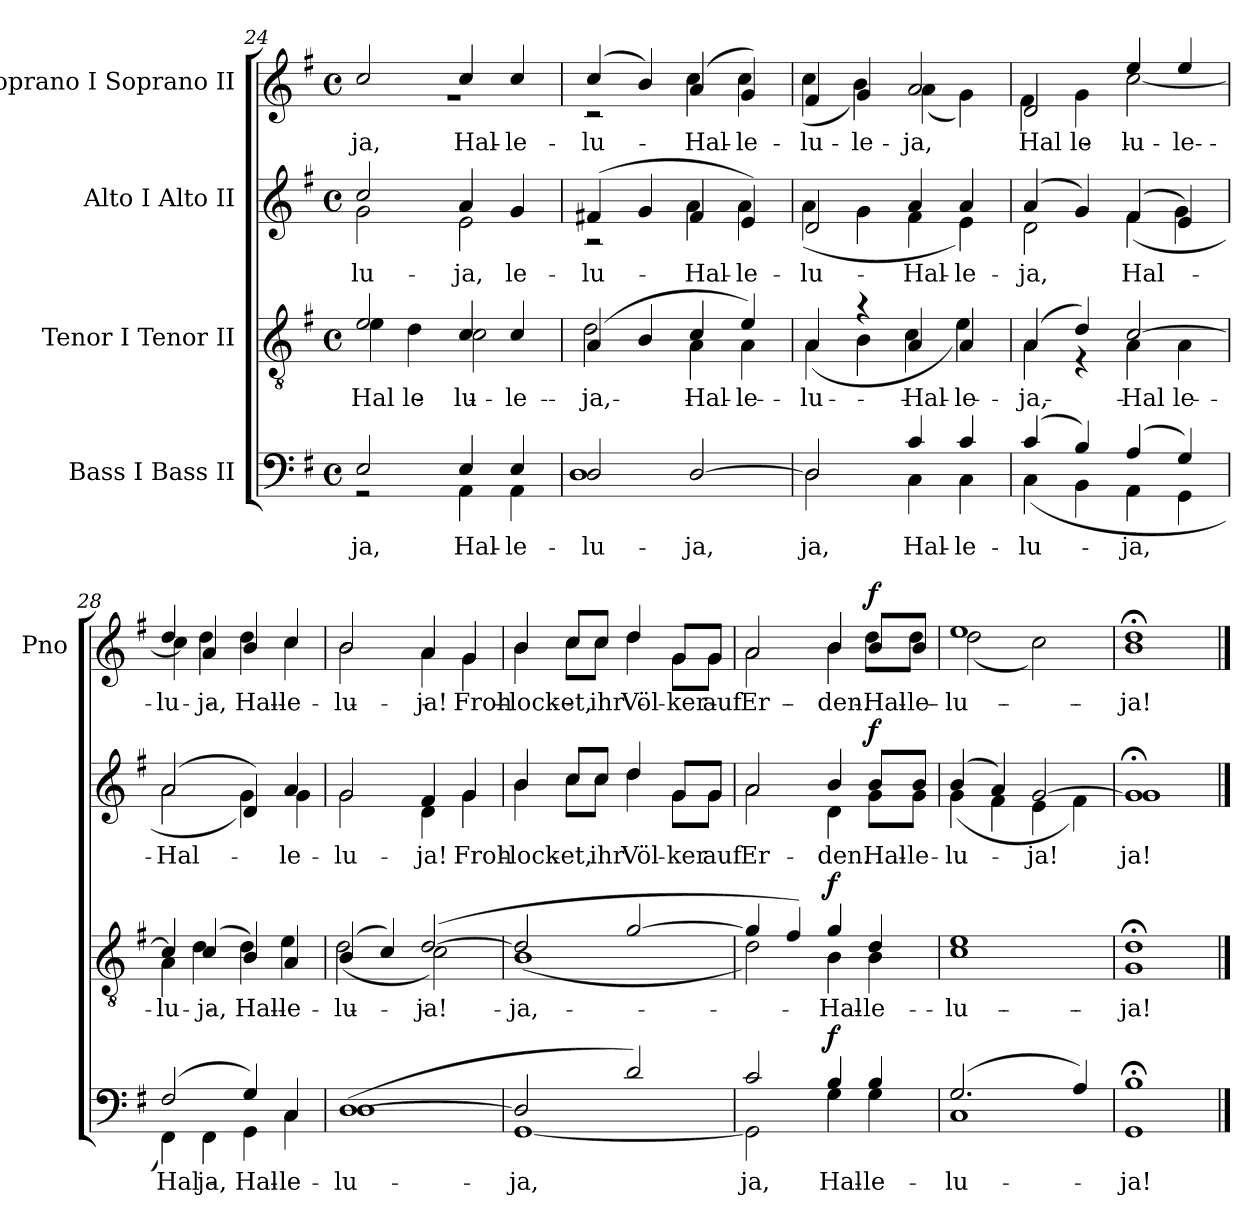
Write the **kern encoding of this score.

**kern	**text	**dynam	**kern	**text	**dynam	**kern	**text	**dynam	**kern	**text	**dynam
*part4	*part4	*part4	*part3	*part3	*part3	*part2	*part2	*part2	*part1	*part1	*part1
*staff4	*staff4	*staff4	*staff3	*staff3	*staff3	*staff2	*staff2	*staff2	*staff1	*staff1	*staff1
*I"Bass I Bass II	*	*	*I"Tenor I Tenor II	*	*	*I"Alto I Alto II	*	*	*I"Soprano I Soprano II	*	*
*	*	*	*	*	*	*	*	*	*I'Pno	*	*
*clefF4	*	*	*clefGv2	*	*	*clefG2	*	*	*clefG2	*	*
*k[f#]	*	*	*k[f#]	*	*	*k[f#]	*	*	*k[f#]	*	*
*G:	*	*	*G:	*	*	*G:	*	*	*G:	*	*
*M4/4	*	*	*M4/4	*	*	*M4/4	*	*	*M4/4	*	*
*met(c)	*	*	*met(c)	*	*	*met(c)	*	*	*met(c)	*	*
=24	=24	=24	=24	=24	=24	=24	=24	=24	=24	=24	=24
!	!LO:LY:a	!	!	!LO:LY:a	!	!	!	!	!	!	!
*^	*	*	*^	*	*	*	*	*	*	*	*
!	!	!	!	!	!	!LO:LY:b	!	!	!LO:LY:a	!	!	!	!
*	*	*	*	*	*	*	*	*^	*	*	*	*	*
!	!	!	!	!	!	!	!	!	!	!LO:LY:b	!	!	!LO:LY:a	!
*	*	*	*	*	*	*	*	*	*	*	*	*^	*	*
2E/	2r	-ja,	.	2e/	4e\	Hal-	.	2cc/	2g\	-lu-	.	2cc/	1r	-ja,	.
!	!	!	!	!	!	!LO:LY:b	!	!	!	!	!	!	!	!	!
.	.	.	.	.	4d\	-le-	.	.	.	.	.	.	.	.	.
!	!	!LO:LY:a	!	!	!	!	!	!	!	!	!	!	!	!	!
!	!	!LO:LY:b	!	!	!	!LO:LY:a	!	!	!	!	!	!	!	!	!
!	!	!	!	!	!	!LO:LY:b	!	!	!	!LO:LY:a	!	!	!	!	!
!	!	!	!	!	!	!	!	!	!	!LO:LY:b	!	!	!	!LO:LY:a	!
4E/	4AA\	Hal-	.	4c/	2c\	-lu-	.	4a/	2e\	-ja,	.	4cc/	.	Hal-	.
!	!	!LO:LY:a	!	!	!	!	!	!	!	!	!	!	!	!	!
!	!	!LO:LY:b	!	!	!	!LO:LY:a	!	!	!	!LO:LY:a	!	!	!	!LO:LY:a	!
4E/	4AA\	-le-	.	4c/	.	-le-	.	4g/	.	-le-	.	4cc/	.	-le-	.
=25	=25	=25	=25	=25	=25	=25	=25	=25	=25	=25	=25	=25	=25	=25	=25
!	!	!LO:LY:a	!	!	!	!	!	!	!	!	!	!	!	!	!
!	!	!LO:LY:b	!	!	!	!LO:LY:a	!	!	!	!	!	!	!	!	!
!	!	!	!	!	!	!LO:LY:b	!	!	!	!LO:LY:a	!	!	!	!LO:LY:a	!
2D/	1D	-lu-	.	(>4A/	2d\	-ja,	.	(>4f#X/	2r	-lu-	.	(>4cc/	2r	-lu-	.
.	.	.	.	4B/	.	.	.	4g/	.	.	.	4b/)	.	.	.
!	!	!LO:LY:a	!	!	!	!LO:LY:b	!	!	!	!LO:LY:b	!	!	!	!LO:LY:a	!
!	!	!	!	!	!	!	!	!	!	!	!	!	!	!LO:LY:b	!
[2D/	.	-ja,	.	4c/	4A\	Hal-	.	4f#/	4a\	Hal-	.	(>4a/	4cc\	Hal-	.
!	!	!	!	!	!	!LO:LY:b	!	!	!	!LO:LY:b	!	!	!	!LO:LY:b	!
.	.	.	.	4e/)	4A\	-le-	.	4e/)	4a\	-le-	.	4g/)	4cc\	-le-	.
=26	=26	=26	=26	=26	=26	=26	=26	=26	=26	=26	=26	=26	=26	=26	=26
!	!	!LO:LY:b	!	!	!	!LO:LY:a	!	!	!	!	!	!	!	!	!
!	!	!	!	!	!	!LO:LY:b	!	!	!	!LO:LY:a	!	!	!	!	!
!	!	!	!	!	!	!	!	!	!	!LO:LY:b	!	!	!	!LO:LY:a	!
!	!	!	!	!	!	!	!	!	!	!	!	!	!	!LO:LY:b	!
2D/]	2D\	-ja,	.	4A/	(<4A\	-lu-	.	2d/	(<4a\	-lu-	.	4f#/	(<4cc\	-lu-	.
!	!	!	!	!	!	!	!	!	!	!	!	!	!	!LO:LY:a	!
.	.	.	.	4r	4B\	.	.	.	4g\	.	.	4g/	4b\)	-le-	.
!	!	!LO:LY:a	!	!	!	!	!	!	!	!	!	!	!	!	!
!	!	!LO:LY:b	!	!	!	!LO:LY:a	!	!	!	!LO:LY:a	!	!	!	!LO:LY:a	!
!	!	!	!	!	!	!	!	!	!	!	!	!	!	!LO:LY:b	!
4c/	4C\	Hal-	.	4A/	4c\	Hal-	.	4a/	4f#\	Hal-	.	2a/	(<4a\	-ja,	.
!	!	!LO:LY:a	!	!	!	!	!	!	!	!	!	!	!	!	!
!	!	!LO:LY:b	!	!	!	!LO:LY:a	!	!	!	!LO:LY:a	!	!	!	!	!
4c/	4C\	-le-	.	4A/	4e\)	-le-	.	4a/	4e\)	-le-	.	.	4g\)	.	.
=27	=27	=27	=27	=27	=27	=27	=27	=27	=27	=27	=27	=27	=27	=27	=27
!	!	!LO:LY:a	!	!	!	!	!	!	!	!	!	!	!	!	!
!	!	!LO:LY:b	!	!	!	!LO:LY:a	!	!	!	!	!	!	!	!	!
!	!	!	!	!	!	!LO:LY:b	!	!	!	!LO:LY:a	!	!	!	!	!
!	!	!	!	!	!	!	!	!	!	!LO:LY:b	!	!	!	!LO:LY:a	!
!	!	!	!	!	!	!	!	!	!	!	!	!	!	!LO:LY:b	!
(>4c/	(<4C\	­lu-	.	(>4A/	4A\	­ja,	.	(>4a/	2d\	­ja,	.	2d/	4f#\	Hal-	.
!	!	!	!	!	!	!	!	!	!	!	!	!	!	!LO:LY:b	!
4B/)	4BB\	.	.	4d/)	4r	.	.	4g/)	.	.	.	.	4g\	-le-	.
!	!	!LO:LY:a	!	!	!	!LO:LY:a	!	!	!	!	!	!	!	!	!
!	!	!	!	!	!	!LO:LY:b	!	!	!	!LO:LY:a	!	!	!	!	!
!	!	!	!	!	!	!	!	!	!	!LO:LY:b	!	!	!	!LO:LY:a	!
!	!	!	!	!	!	!	!	!	!	!	!	!	!	!LO:LY:b	!
(>4A/	4AA\	-ja,	.	[2c/	4A\	Hal-	.	(>4f#/	(<4f#\	Hal-	.	4ee/	[2cc\	-lu-	.
!	!	!	!	!	!	!LO:LY:b	!	!	!	!	!	!	!	!LO:LY:a	!
4G/)	4GG\	.	.	.	4A\	-le-	.	4e/)	4g\	.	.	4ee/	.	-le-	.
=28	=28	=28	=28	=28	=28	=28	=28	=28	=28	=28	=28	=28	=28	=28	=28
!	!	!LO:LY:a	!	!	!	!LO:LY:b	!	!	!	!LO:LY:a	!	!	!	!LO:LY:a	!
(>2F#/	4FF#\)	Hal-	.	4c/]	4A\	-lu-	.	(>2a/	2a\	Hal-	.	4dd/	4cc\]	-lu-	.
!	!	!LO:LY:b	!	!	!	!LO:LY:a	!	!	!	!	!	!	!	!	!
!	!	!	!	!	!	!LO:LY:b	!	!	!	!	!	!	!	!LO:LY:a	!
!	!	!	!	!	!	!	!	!	!	!	!	!	!	!LO:LY:b	!
.	4FF#\	-ja,	.	(>4c/	4d\	-ja,	.	.	.	.	.	4a/	4dd\	-ja,	.
!	!	!LO:LY:b	!	!	!	!LO:LY:b	!	!	!	!	!	!	!	!LO:LY:b	!
4G/)	4GG\	Hal-	.	4B/)	4d\	Hal-	.	4d/)	4g\)	.	.	4b/	4dd\	Hal-	.
!	!	!LO:LY:a	!	!	!	!	!	!	!	!	!	!	!	!	!
!	!	!LO:LY:b	!	!	!	!LO:LY:a	!	!	!	!	!	!	!	!	!
!	!	!	!	!	!	!LO:LY:b	!	!	!	!LO:LY:a	!	!	!	!	!
!	!	!	!	!	!	!	!	!	!	!LO:LY:b	!	!	!	!LO:LY:b	!
4C/	4C\	-le-	.	4A/	4e\	-le-	.	4a/	4g\	-le-	.	4cc/	4cc\	-le-	.
=29	=29	=29	=29	=29	=29	=29	=29	=29	=29	=29	=29	=29	=29	=29	=29
!	!	!LO:LY:a	!	!	!	!	!	!	!	!	!	!	!	!	!
!	!	!LO:LY:b	!	!	!	!LO:LY:a	!	!	!	!	!	!	!	!	!
!	!	!	!	!	!	!LO:LY:b	!	!	!	!LO:LY:a	!	!	!	!	!
!	!	!	!	!	!	!	!	!	!	!LO:LY:b	!	!	!	!LO:LY:b	!
(>[1D	1D	-lu-	.	(>4B/	(<2d\	-lu-	.	2g/	2g\	-lu-	.	2b/	2b\	-lu-	.
.	.	.	.	4c/)	.	.	.	.	.	.	.	.	.	.	.
!	!	!	!	!	!	!LO:LY:a	!	!	!	!LO:LY:a	!	!	!	!	!
!	!	!	!	!	!	!	!	!	!	!LO:LY:b	!	!	!	!LO:LY:b	!
.	.	.	.	(>[2d/	2c\)	-ja!	.	4f#/	4d\	-ja!	.	4a/	4a\	-ja!	.
!	!	!	!	!	!	!	!	!	!	!LO:LY:b	!	!	!	!LO:LY:b	!
.	.	.	.	.	.	.	.	4g/	4g\	Froh-	.	4g/	4g\	Froh-	.
=30	=30	=30	=30	=30	=30	=30	=30	=30	=30	=30	=30	=30	=30	=30	=30
!	!	!LO:LY:b	!	!	!	!LO:LY:b	!	!	!	!LO:LY:b	!	!	!	!LO:LY:b	!
2D/]	[1GG	-ja,	.	2d/]	(<1B	-ja,	.	4b/	4b\	-lock-	.	4b/	4b\	-lock-	.
!	!	!	!	!	!	!	!	!	!	!LO:LY:b	!	!	!	!LO:LY:b	!
.	.	.	.	.	.	.	.	8cc/L	8cc\L	-et,	.	8cc/L	8cc\L	-et,	.
!	!	!	!	!	!	!	!	!	!	!LO:LY:b	!	!	!	!LO:LY:b	!
.	.	.	.	.	.	.	.	8cc/J	8cc\J	ihr	.	8cc/J	8cc\J	ihr	.
!	!	!	!	!	!	!	!	!	!	!LO:LY:b	!	!	!	!LO:LY:b	!
2d/)	.	.	.	[2g/	.	.	.	4dd/	4dd\	Völ-	.	4dd/	4dd\	Völ-	.
!	!	!	!	!	!	!	!	!	!	!LO:LY:b	!	!	!	!LO:LY:b	!
.	.	.	.	.	.	.	.	8g/L	8g\L	-ker	.	8g/L	8g\L	-ker	.
!	!	!	!	!	!	!	!	!	!	!LO:LY:b	!	!	!	!LO:LY:b	!
.	.	.	.	.	.	.	.	8g/J	8g\J	auf	.	8g/J	8g\J	auf	.
=31	=31	=31	=31	=31	=31	=31	=31	=31	=31	=31	=31	=31	=31	=31	=31
!	!	!LO:LY:a	!	!	!	!	!	!	!	!LO:LY:b	!	!	!	!LO:LY:b	!
2c/	2GG\]	-ja,	.	4g/]	2d\)	.	.	2a/	2a\	Er-	.	2a/	2a\	Er-	.
.	.	.	.	4f#/)	.	.	.	.	.	.	.	.	.	.	.
!	!	!LO:LY:b	!LO:DY:a	!	!	!LO:LY:b	!LO:DY:a	!	!	!LO:LY:b	!	!	!	!LO:LY:b	!
4B/	4G\	Hal-	f	4g/	4B\	Hal-	f	4b/	4d\	-den.	.	4b/	4b\	-den.	.
!	!	!LO:LY:b	!	!	!	!LO:LY:b	!	!	!	!LO:LY:a	!	!	!	!	!
!	!	!	!	!	!	!	!	!	!	!LO:LY:b	!LO:DY:a	!	!	!LO:LY:b	!LO:DY:a
4B/	4G\	-le-	.	4d/	4B\	-le-	.	8b/L	8g\L	Hal-	f	8b/L	8dd\L	Hal-	f
!	!	!	!	!	!	!	!	!	!	!LO:LY:a	!	!	!	!	!
!	!	!	!	!	!	!	!	!	!	!LO:LY:b	!	!	!	!LO:LY:b	!
.	.	.	.	.	.	.	.	8b/J	8g\J	-le-	.	8b/J	8dd\J	-le-	.
=32	=32	=32	=32	=32	=32	=32	=32	=32	=32	=32	=32	=32	=32	=32	=32
!	!	!LO:LY:b	!	!	!	!LO:LY:b	!	!	!	!LO:LY:a	!	!	!	!	!
!	!	!	!	!	!	!	!	!	!	!LO:LY:b	!	!	!	!LO:LY:b	!
(>2.G/	1C	-lu-	.	1e	1c	-lu-	.	(>4b/	(<4g\	-lu-	.	1ee	(<2dd\	-lu-	.
.	.	.	.	.	.	.	.	4a/)	4f#\	.	.	.	.	.	.
!	!	!	!	!	!	!	!	!	!	!LO:LY:a	!	!	!	!	!
.	.	.	.	.	.	.	.	[2g/	4e\	-ja!	.	.	2cc\)	.	.
4A/)	.	.	.	.	.	.	.	.	4f#\)	.	.	.	.	.	.
=33	=33	=33	=33	=33	=33	=33	=33	=33	=33	=33	=33	=33	=33	=33	=33
!	!	!LO:LY:b	!	!	!	!LO:LY:b	!	!	!	!LO:LY:b	!	!	!	!LO:LY:b	!
1B;<	1GG	-ja!	.	1G;<	1d	-ja!	.	1g;<]	1g	-ja!	.	1dd;<	1b	-ja!	.
*v	*v	*	*	*	*	*	*	*v	*v	*	*	*v	*v	*	*
*	*	*	*v	*v	*	*	*	*	*	*	*	*
==	==	==	==	==	==	==	==	==	==	==	==
*-	*-	*-	*-	*-	*-	*-	*-	*-	*-	*-	*-
